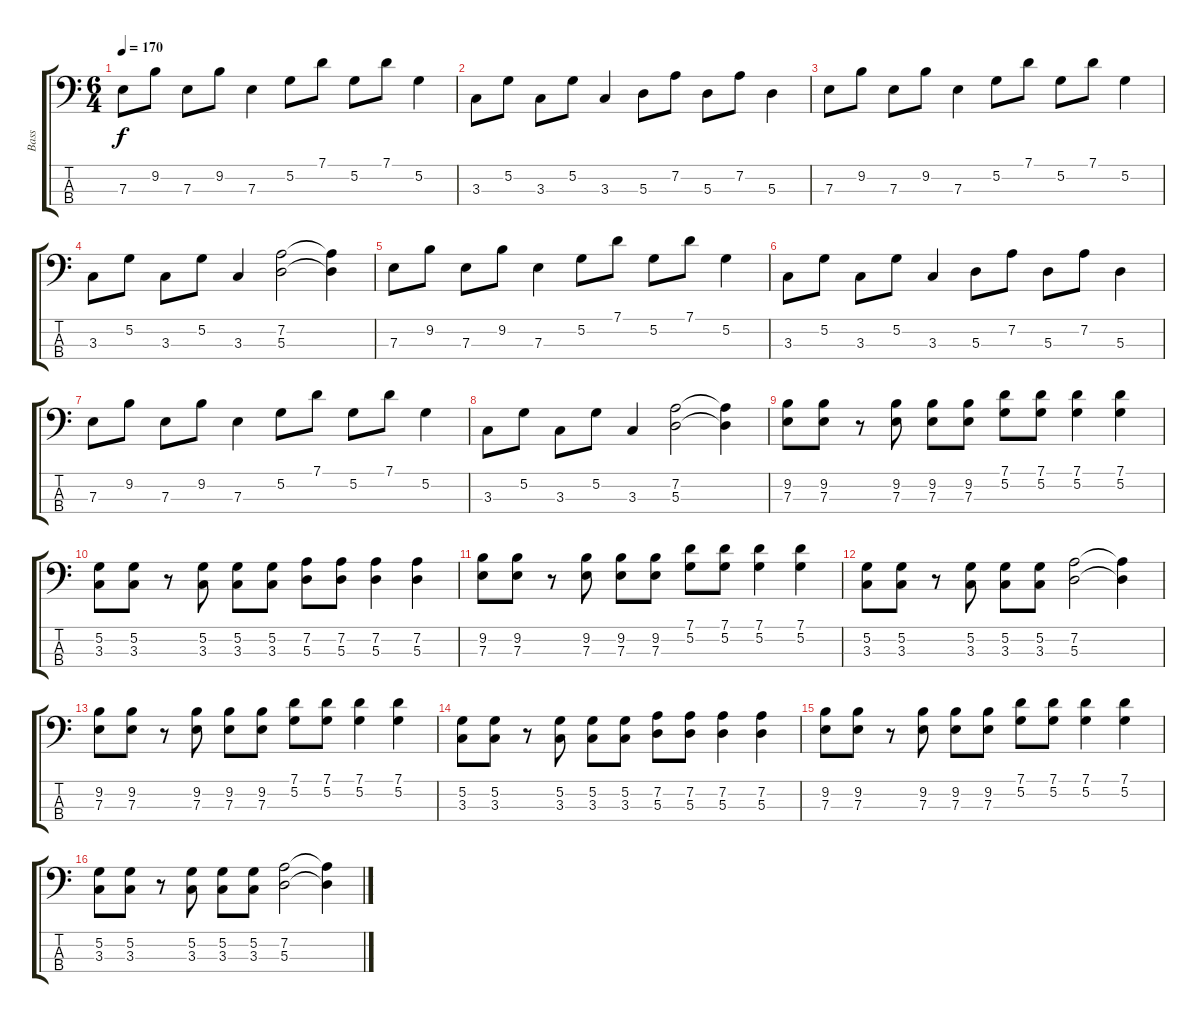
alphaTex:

\track ("Bass" "Bass") {instrument electricbassfinger}
\staff {score tabs}
\tuning (G2 D2 A1 E1) {hide}
\ts (6 4)
\tempo 170
\clef f4
\ks c
7.3.8{dy f} 9.2.8 7.3.8 9.2.8 7.3.4 5.2.8 7.1.8 5.2.8 7.1.8 5.2.4 |
3.3.8 5.2.8 3.3.8 5.2.8 3.3.4 5.3.8 7.2.8 5.3.8 7.2.8 5.3.4 |
7.3.8 9.2.8 7.3.8 9.2.8 7.3.4 5.2.8 7.1.8 5.2.8 7.1.8 5.2.4 |
3.3.8 5.2.8 3.3.8 5.2.8 3.3.4 (7.2 5.3).2 (7.2{t} 5.3{t}).4 |
7.3.8 9.2.8 7.3.8 9.2.8 7.3.4 5.2.8 7.1.8 5.2.8 7.1.8 5.2.4 |
3.3.8 5.2.8 3.3.8 5.2.8 3.3.4 5.3.8 7.2.8 5.3.8 7.2.8 5.3.4 |
7.3.8 9.2.8 7.3.8 9.2.8 7.3.4 5.2.8 7.1.8 5.2.8 7.1.8 5.2.4 |
3.3.8 5.2.8 3.3.8 5.2.8 3.3.4 (7.2 5.3).2 (7.2{t} 5.3{t}).4 |
(9.2 7.3).8 (9.2 7.3).8 r.8 (9.2 7.3).8 (9.2 7.3).8 (9.2 7.3).8 (7.1 5.2).8 (7.1 5.2).8 (7.1 5.2).4 (7.1 5.2).4 |
(5.2 3.3).8 (5.2 3.3).8 r.8 (5.2 3.3).8 (5.2 3.3).8 (5.2 3.3).8 (7.2 5.3).8 (7.2 5.3).8 (7.2 5.3).4 (7.2 5.3).4 |
(9.2 7.3).8 (9.2 7.3).8 r.8 (9.2 7.3).8 (9.2 7.3).8 (9.2 7.3).8 (7.1 5.2).8 (7.1 5.2).8 (7.1 5.2).4 (7.1 5.2).4 |
(5.2 3.3).8 (5.2 3.3).8 r.8 (5.2 3.3).8 (5.2 3.3).8 (5.2 3.3).8 (7.2 5.3).2 (7.2{t} 5.3{t}).4 |
(9.2 7.3).8 (9.2 7.3).8 r.8 (9.2 7.3).8 (9.2 7.3).8 (9.2 7.3).8 (7.1 5.2).8 (7.1 5.2).8 (7.1 5.2).4 (7.1 5.2).4 |
(5.2 3.3).8 (5.2 3.3).8 r.8 (5.2 3.3).8 (5.2 3.3).8 (5.2 3.3).8 (7.2 5.3).8 (7.2 5.3).8 (7.2 5.3).4 (7.2 5.3).4 |
(9.2 7.3).8 (9.2 7.3).8 r.8 (9.2 7.3).8 (9.2 7.3).8 (9.2 7.3).8 (7.1 5.2).8 (7.1 5.2).8 (7.1 5.2).4 (7.1 5.2).4 |
(5.2 3.3).8 (5.2 3.3).8 r.8 (5.2 3.3).8 (5.2 3.3).8 (5.2 3.3).8 (7.2 5.3).2 (7.2{t} 5.3{t}).4
